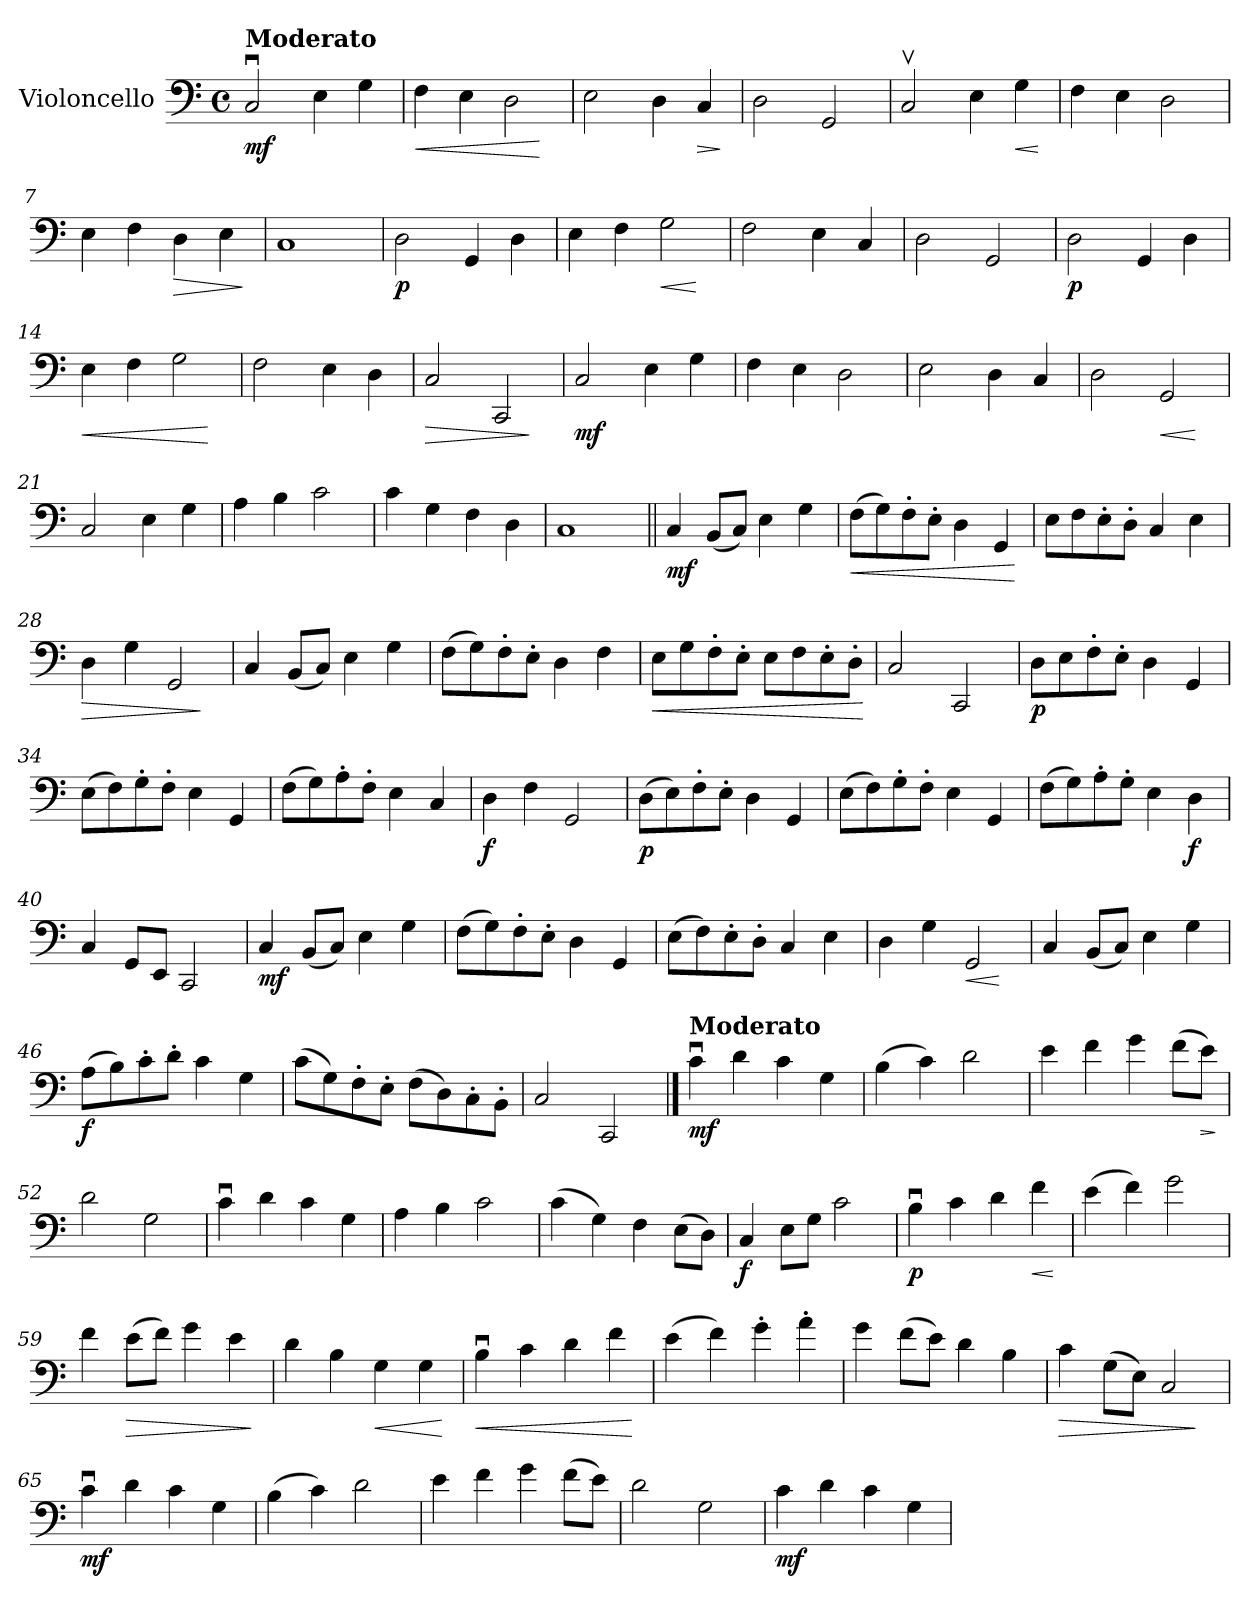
**kern	**dynam
*part1	*part1
*staff1	*staff1
*I"Violoncello	*
*I'Vc	*
*clefF4	*
*k[]	*
*M4/4	*
*met(c)	*
=1	=1
!LO:TX:a:B:t=Moderato	!
!	!LO:DY:b
2Cu/	mf
4E\	.
4G\	.
=2	=2
!	!LO:HP:b
4F\	<
4E\	.
2D\	.
.	[
=3	=3
2E\	.
4D\	.
!	!LO:HP:b
4C/	>
.	]
=4	=4
2D\	.
2GG/	.
=5	=5
2Cv/	.
4E\	.
!	!LO:HP:b
4G\	<
.	[
=6	=6
4F\	.
4E\	.
2D\	.
=7	=7
4E\	.
4F\	.
!	!LO:HP:b
4D\	>
4E\	.
.	]
=8	=8
1C	.
!!LO:LB:g=z
=9	=9
!	!LO:DY:b
2D\	p
4GG/	.
4D\	.
=10	=10
4E\	.
4F\	.
!	!LO:HP:b
2G\	<
.	[
=11	=11
2F\	.
4E\	.
4C/	.
=12	=12
2D\	.
2GG/	.
=13	=13
!	!LO:DY:b
2D\	p
4GG/	.
4D\	.
=14	=14
!	!LO:HP:b
4E\	<
4F\	.
2G\	.
.	[
=15	=15
2F\	.
4E\	.
4D\	.
=16	=16
!	!LO:HP:b
2C/	>
2CC/	.
.	]
!!LO:LB:g=z
=17	=17
!	!LO:DY:b
2C/	mf
4E\	.
4G\	.
=18	=18
4F\	.
4E\	.
2D\	.
=19	=19
2E\	.
4D\	.
4C/	.
=20	=20
2D\	.
!	!LO:HP:b
2GG/	<
.	[
=21	=21
2C/	.
4E\	.
4G\	.
=22	=22
4A\	.
4B\	.
2c\	.
=23	=23
4c\	.
4G\	.
4F\	.
4D\	.
=24	=24
1C	.
!!LO:LB:g=z
=25||	=25||
!	!LO:DY:b
4C/	mf
(8BB/L	.
8C/J)	.
4E\	.
4G\	.
=26	=26
!	!LO:HP:b
(8F\L	<
8G\)	.
8F'\	.
8E'\J	.
4D\	.
4GG/	.
.	[
=27	=27
8E\L	.
8F\	.
8E'\	.
8D'\J	.
4C/	.
4E\	.
=28	=28
!	!LO:HP:b
4D\	>
4G\	.
2GG/	.
.	]
=29	=29
4C/	.
(8BB/L	.
8C/J)	.
4E\	.
4G\	.
=30	=30
(8F\L	.
8G\)	.
8F'\	.
8E'\J	.
4D\	.
4F\	.
!!LO:LB:g=z
=31	=31
!	!LO:HP:b
8E\L	<
8G\	.
8F'\	.
8E'\J	.
8E\L	.
8F\	.
8E'\	.
8D'\J	.
.	[
=32	=32
2C/	.
2CC/	.
=33	=33
!	!LO:DY:b
8D\L	p
8E\	.
8F'\	.
8E'\J	.
4D\	.
4GG/	.
=34	=34
(8E\L	.
8F\)	.
8G'\	.
8F'\J	.
4E\	.
4GG/	.
=35	=35
!	!LO:DY:b
(8F\L	other-dynamics
8G\)	.
8A'\	.
8F'\J	.
4E\	.
4C/	.
=36	=36
!	!LO:DY:b
4D\	f
4F\	.
2GG/	.
!!LO:LB:g=z
=37	=37
!	!LO:DY:b
(8D\L	p
8E\)	.
8F'\	.
8E'\J	.
4D\	.
4GG/	.
=38	=38
!	!LO:DY:b
(8E\L	other-dynamics
8F\)	.
8G'\	.
8F'\J	.
4E\	.
4GG/	.
=39	=39
(8F\L	.
8G\)	.
8A'\	.
8G'\J	.
4E\	.
!	!LO:DY:b
4D\	f
=40	=40
4C/	.
8GG/L	.
8EE/J	.
2CC/	.
=41	=41
!	!LO:DY:b
4C/	mf
(8BB/L	.
8C/J)	.
4E\	.
4G\	.
=42	=42
(8F\L	.
8G\)	.
8F'\	.
8E'\J	.
4D\	.
4GG/	.
!!LO:LB:g=z
=43	=43
(8E\L	.
8F\)	.
8E'\	.
8D'\J	.
4C/	.
4E\	.
=44	=44
4D\	.
4G\	.
!	!LO:HP:b
2GG/	<
.	[
=45	=45
4C/	.
(8BB/L	.
8C/J)	.
4E\	.
4G\	.
=46	=46
!	!LO:DY:b
(8A\L	f
8B\)	.
8c'\	.
8d'\J	.
4c\	.
4G\	.
=47	=47
(8c\L	.
8G\)	.
8F'\	.
8E'\J	.
(8F\L	.
8D\)	.
8C'\	.
8BB'\J	.
=48	=48
2C/	.
2CC/	.
!!LO:PB:g=z
==49	==49
!LO:TX:a:B:t=Moderato	!
!	!LO:DY:b
4cu\	mf
4d\	.
4c\	.
4G\	.
=50	=50
!	!LO:DY:b
(4B\	other-dynamics
4c\)	.
2d\	.
=51	=51
4e\	.
4f\	.
4g\	.
(8f\L	.
!	!LO:HP:b
8e\J)	>
.	]
=52	=52
2d\	.
2G\	.
=53	=53
4cu\	.
4d\	.
4c\	.
4G\	.
=54	=54
4A\	.
4B\	.
2c\	.
!!LO:LB:g=z
=55	=55
!	!LO:DY:b
(4c\	other-dynamics
4G\)	.
4F\	.
(8E\L	.
8D\J)	.
=56	=56
!	!LO:DY:b
4C/	f
8E\L	.
8G\J	.
2c\	.
=57	=57
!	!LO:DY:b
4Bu\	p
4c\	.
4d\	.
!	!LO:HP:b
4f\	<
.	[
=58	=58
(4e\	.
4f\)	.
2g\	.
=59	=59
4f\	.
!	!LO:HP:b
(8e\L	>
8f\J)	.
4g\	.
4e\	.
.	]
=60	=60
4d\	.
4B\	.
!	!LO:HP:b
4G\	<
4G\	.
.	[
!!LO:LB:g=z
=61	=61
!	!LO:HP:b
4Bu\	<
4c\	.
4d\	.
4f\	.
.	[
=62	=62
(4e\	.
4f\)	.
4g'\	.
4a'\	.
=63	=63
4g\	.
(8f\L	.
8e\J)	.
4d\	.
4B\	.
=64	=64
!	!LO:HP:b
4c\	>
(8G\L	.
8E\J)	.
2C/	.
.	]
=65	=65
!	!LO:DY:b
4cu\	mf
4d\	.
4c\	.
4G\	.
=66	=66
!	!LO:DY:b
(4B\	other-dynamics
4c\)	.
2d\	.
!!LO:LB:g=z
=67	=67
4e\	.
4f\	.
4g\	.
(8f\L	.
8e\J)	.
=68	=68
2d\	.
2G\	.
=69	=69
!	!LO:DY:b
4c\	mf
4d\	.
4c\	.
4G\	.
=	=
*-	*-
